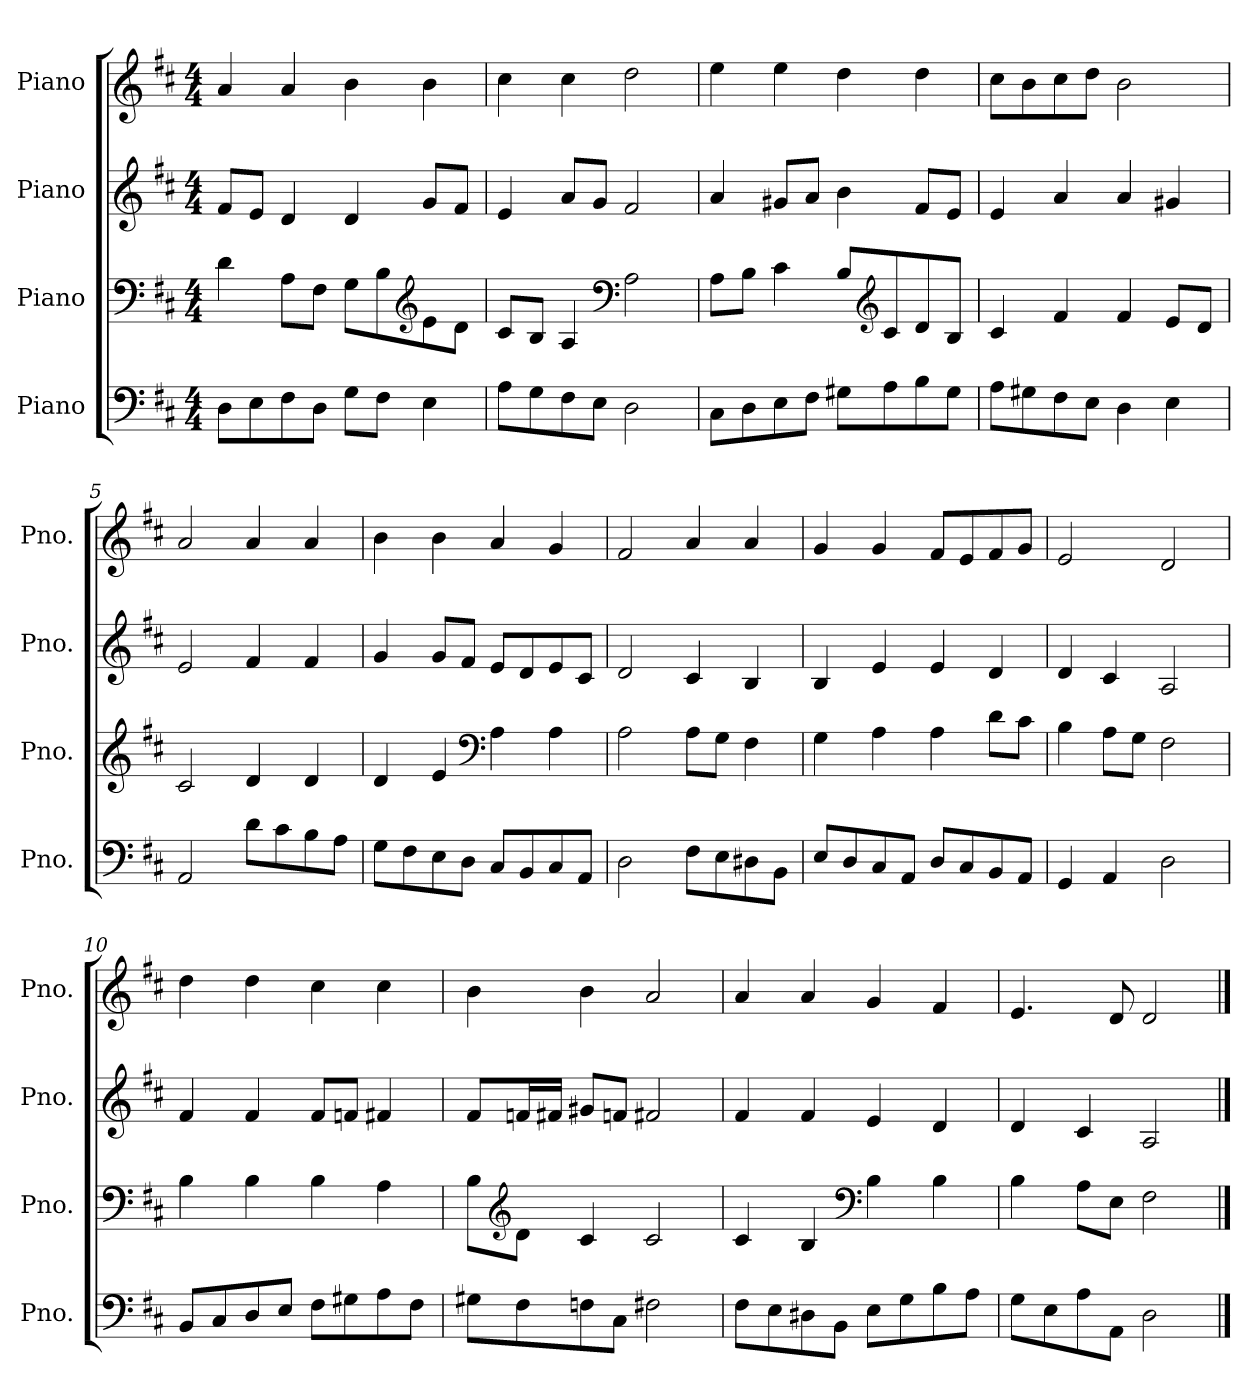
**kern	**kern	**kern	**kern
*part4	*part3	*part2	*part1
*staff4	*staff3	*staff2	*staff1
*I"Piano	*I"Piano	*I"Piano	*I"Piano
*I'Pno.	*I'Pno.	*I'Pno.	*I'Pno.
*clefF4	*clefF4	*clefG2	*clefG2
*k[f#c#]	*k[f#c#]	*k[f#c#]	*k[f#c#]
*M4/4	*M4/4	*M4/4	*M4/4
*MM96	*MM96	*MM96	*MM96
=1	=1	=1	=1
8D\L	4d\	8f#/L	4a/
8E\	.	8e/J	.
8F#\	8A\L	4d/	4a/
8D\J	8F#\J	.	.
8G\L	8G\L	4d/	4b\
8F#\J	8B\	.	.
*	*clefG2	*	*
4E\	8e\	8g/L	4b\
.	8d\J	8f#/J	.
=2	=2	=2	=2
8A\L	8c#/L	4e/	4cc#\
8G\	8B/J	.	.
8F#\	4A/	8a/L	4cc#\
8E\J	.	8g/J	.
*	*clefF4	*	*
2D\	2A\	2f#/	2dd\
=3	=3	=3	=3
8C#\L	8A\L	4a/	4ee\
8D\	8B\J	.	.
8E\	4c#\	8g#X/L	4ee\
8F#\J	.	8a/J	.
8G#X\L	8B/L	4b\	4dd\
*	*clefG2	*	*
8A\	8c#/	.	.
8B\	8d/	8f#/L	4dd\
8G#\J	8B/J	8e/J	.
=4	=4	=4	=4
8A\L	4c#/	4e/	8cc#\L
8G#X\	.	.	8b\
8F#\	4f#/	4a/	8cc#\
8E\J	.	.	8dd\J
4D\	4f#/	4a/	2b\
4E\	8e/L	4g#X/	.
.	8d/J	.	.
!!LO:LB:g=z
=5	=5	=5	=5
2AA/	2c#/	2e/	2a/
8d\L	4d/	4f#/	4a/
8c#\	.	.	.
8B\	4d/	4f#/	4a/
8A\J	.	.	.
=6	=6	=6	=6
8G\L	4d/	4g/	4b\
8F#\	.	.	.
8E\	4e/	8g/L	4b\
8D\J	.	8f#/J	.
*	*clefF4	*	*
8C#/L	4A\	8e/L	4a/
8BB/	.	8d/	.
8C#/	4A\	8e/	4g/
8AA/J	.	8c#/J	.
=7	=7	=7	=7
2D\	2A\	2d/	2f#/
8F#\L	8A\L	4c#/	4a/
8E\	8G\J	.	.
8D#X\	4F#\	4B/	4a/
8BB\J	.	.	.
=8	=8	=8	=8
8E/L	4G\	4B/	4g/
8D/	.	.	.
8C#/	4A\	4e/	4g/
8AA/J	.	.	.
8D/L	4A\	4e/	8f#/L
8C#/	.	.	8e/
8BB/	8d\L	4d/	8f#/
8AA/J	8c#\J	.	8g/J
=9	=9	=9	=9
4GG/	4B\	4d/	2e/
4AA/	8A\L	4c#/	.
.	8G\J	.	.
2D\	2F#\	2A/	2d/
!!LO:LB:g=z
=10	=10	=10	=10
8BB/L	4B\	4f#/	4dd\
8C#/	.	.	.
8D/	4B\	4f#/	4dd\
8E/J	.	.	.
8F#\L	4B\	8f#/L	4cc#\
8G#X\	.	8fn/J	.
8A\	4A\	4f#X/	4cc#\
8F#\J	.	.	.
=11	=11	=11	=11
8G#X\L	8B\L	8f#/L	4b\
*	*clefG2	*	*
8F#\	8d\J	16fn/L	.
.	.	16f#X/JJ	.
8Fn\	4c#/	8g#X/L	4b\
8C#\J	.	8fn/J	.
2F#X\	2c#/	2f#X/	2a/
=12	=12	=12	=12
8F#\L	4c#/	4f#/	4a/
8E\	.	.	.
8D#X\	4B/	4f#/	4a/
8BB\J	.	.	.
*	*clefF4	*	*
8E\L	4B\	4e/	4g/
8G\	.	.	.
8B\	4B\	4d/	4f#/
8A\J	.	.	.
=13	=13	=13	=13
8G\L	4B\	4d/	4.e/
8E\	.	.	.
8A\	8A\L	4c#/	.
8AA\J	8E\J	.	8d/
2D\	2F#\	2A/	2d/
==	==	==	==
*-	*-	*-	*-
